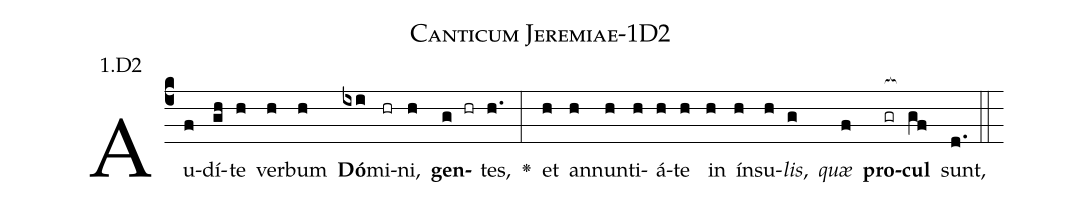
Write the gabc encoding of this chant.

name: Canticum Jeremiae-1D2;
annotation: 1.D2;
%%
(c4)Au(f)dí(gh)te(h) ver(h)bum(h) <b>Dó</b>(ixi)mi(hr)ni,(h) <b>gen</b>(g hr)tes,(h.) <v>\greheightstar</v>(:) et(h) an(h)nun(h)ti(h)á(h)te(h) in(h) ín(h)su(h)<i>lis</i>,(g) <i>quæ</i>(f) <b>pro</b>(gr[ocb:1{])<b>cul</b>(gf[ocb:0}]) sunt,(d.) (::)


%E(h) u(h) o(g) u(f) a(gf) e.(d.) (::)
